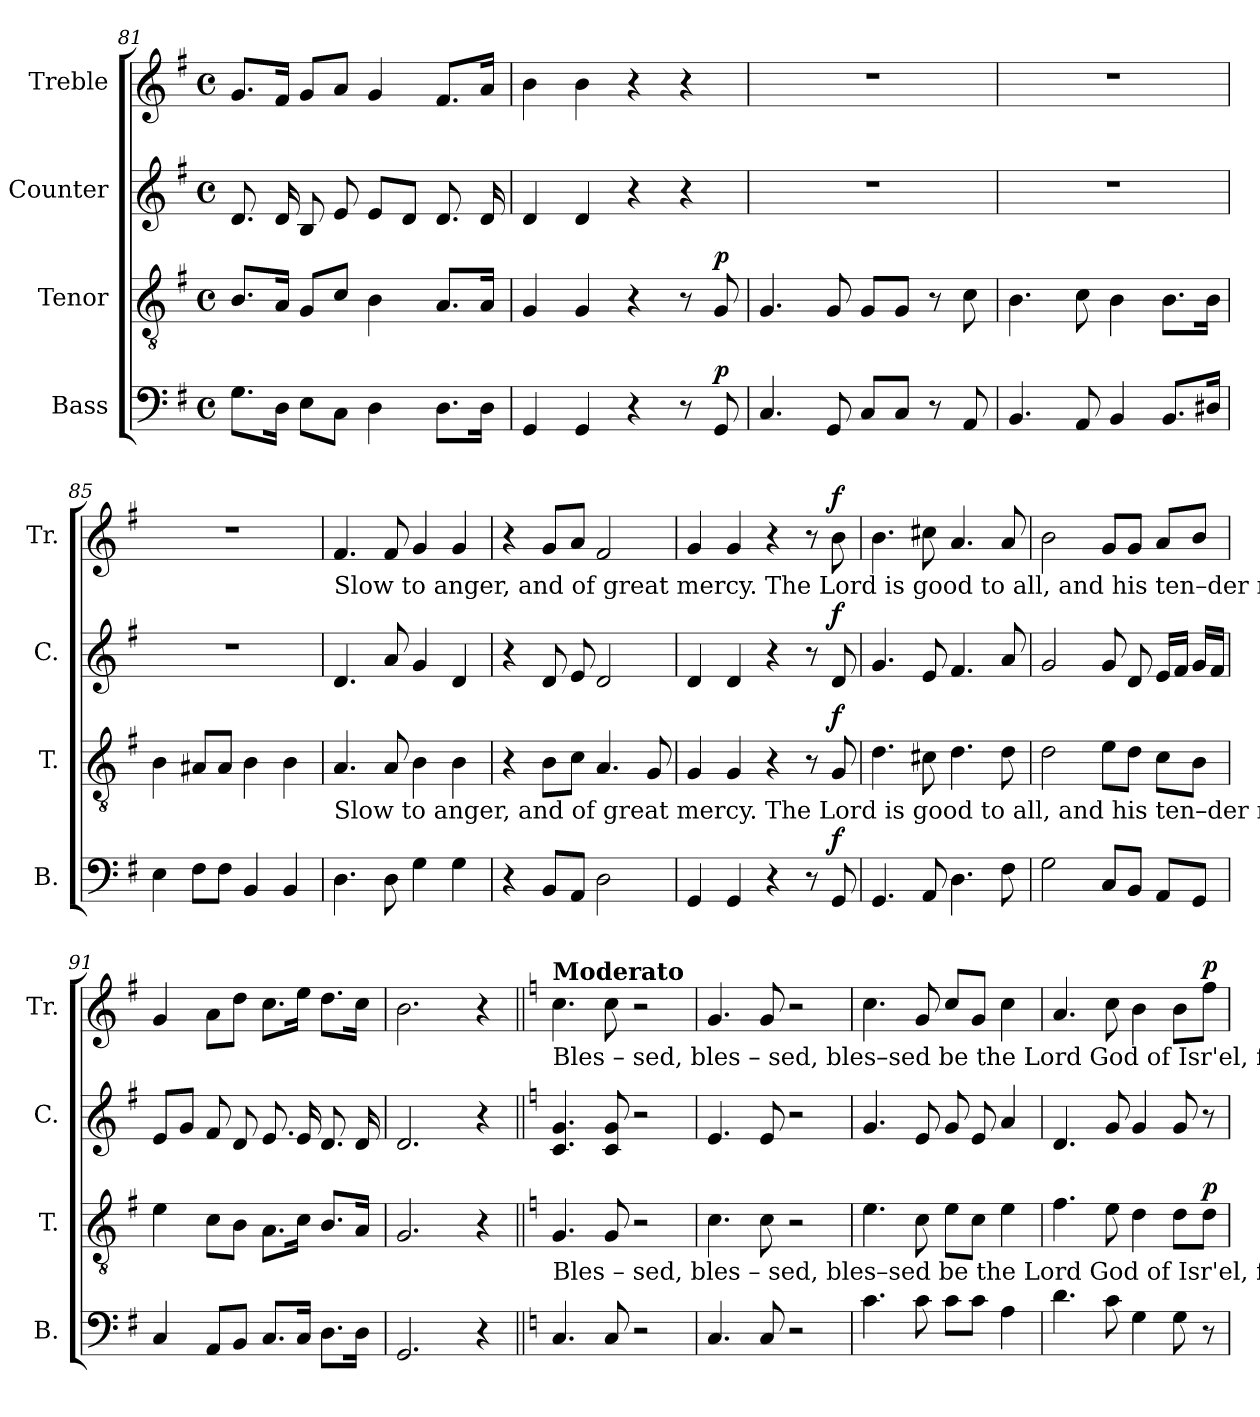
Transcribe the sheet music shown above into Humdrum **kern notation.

**kern	**dynam	**kern	**dynam	**kern	**dynam	**kern	**dynam
*part4	*part4	*part3	*part3	*part2	*part2	*part1	*part1
*staff4	*staff4	*staff3	*staff3	*staff2	*staff2	*staff1	*staff1
*I"Bass	*	*I"Tenor	*	*I"Counter	*	*I"Treble	*
*I'B.	*	*I'T.	*	*I'C.	*	*I'Tr.	*
*clefF4	*	*clefGv2	*	*clefG2	*	*clefG2	*
*k[f#]	*	*k[f#]	*	*k[f#]	*	*k[f#]	*
*M4/4	*	*M4/4	*	*M4/4	*	*M4/4	*
*met(c)	*	*met(c)	*	*met(c)	*	*met(c)	*
=81	=81	=81	=81	=81	=81	=81	=81
8.G\L	.	8.B/L	.	8.d/	.	8.g/L	.
16D\Jk	.	16A/Jk	.	16d/	.	16f#/Jk	.
8E\L	.	8G/L	.	8B/	.	8g/L	.
8C\J	.	8c/J	.	8e/	.	8a/J	.
4D\	.	4B\	.	8e/L	.	4g/	.
.	.	.	.	8d/J	.	.	.
8.D\L	.	8.A/L	.	8.d/	.	8.f#/L	.
16D\Jk	.	16A/Jk	.	16d/	.	16a/Jk	.
=82	=82	=82	=82	=82	=82	=82	=82
4GG/	.	4G/	.	4d/	.	4b\	.
4GG/	.	4G/	.	4d/	.	4b\	.
4r	.	4r	.	4r	.	4r	.
8r	.	8r	.	4r	.	4r	.
!	!LO:DY:a	!	!LO:DY:a	!	!	!	!
8GG/	p	8G/	p	.	.	.	.
=83	=83	=83	=83	=83	=83	=83	=83
4.C/	.	4.G/	.	1r	.	1r	.
8GG/	.	8G/	.	.	.	.	.
8C/L	.	8G/L	.	.	.	.	.
8C/J	.	8G/J	.	.	.	.	.
8r	.	8r	.	.	.	.	.
8AA/	.	8c\	.	.	.	.	.
=84	=84	=84	=84	=84	=84	=84	=84
4.BB/	.	4.B\	.	1r	.	1r	.
8AA/	.	8c\	.	.	.	.	.
4BB/	.	4B\	.	.	.	.	.
8.BB/L	.	8.B\L	.	.	.	.	.
16D#X/Jk	.	16B\Jk	.	.	.	.	.
=85	=85	=85	=85	=85	=85	=85	=85
4E\	.	4B\	.	1r	.	1r	.
8F#\L	.	8A#X/L	.	.	.	.	.
8F#\J	.	8A#/J	.	.	.	.	.
4BB/	.	4B\	.	.	.	.	.
4BB/	.	4B\	.	.	.	.	.
!!LO:PB:g=z
=86	=86	=86	=86	=86	=86	=86	=86
!	!	!	!	!	!	!LO:TX:b:t=Slow to anger,        and  of  great       mercy.        The  Lord  is   good  to   all,    and  his  ten–der    mer – cies are  ov–er  all   his   works.	!
!	!	!LO:TX:b:t=Slow to anger,        and  of  great       mercy.        The  Lord  is   good  to   all,    and  his  ten–der    mer – cies are  ov–er  all   his   works.	!	!	!	!	!
4.D\	.	4.A/	.	4.d/	.	4.f#/	.
8D\	.	8A/	.	8a/	.	8f#/	.
4G\	.	4B\	.	4g/	.	4g/	.
4G\	.	4B\	.	4d/	.	4g/	.
=87	=87	=87	=87	=87	=87	=87	=87
4r	.	4r	.	4r	.	4r	.
8BB/L	.	8B\L	.	8d/	.	8g/L	.
8AA/J	.	8c\J	.	8e/	.	8a/J	.
2D\	.	4.A/	.	2d/	.	2f#/	.
.	.	8G/	.	.	.	.	.
=88	=88	=88	=88	=88	=88	=88	=88
4GG/	.	4G/	.	4d/	.	4g/	.
4GG/	.	4G/	.	4d/	.	4g/	.
4r	.	4r	.	4r	.	4r	.
8r	.	8r	.	8r	.	8r	.
!	!LO:DY:a	!	!LO:DY:a	!	!LO:DY:a	!	!LO:DY:a
8GG/	f	8G/	f	8d/	f	8b\	f
=89	=89	=89	=89	=89	=89	=89	=89
4.GG/	.	4.d\	.	4.g/	.	4.b\	.
8AA/	.	8c#X\	.	8e/	.	8cc#X\	.
4.D\	.	4.d\	.	4.f#/	.	4.a/	.
8F#\	.	8d\	.	8a/	.	8a/	.
=90	=90	=90	=90	=90	=90	=90	=90
2G\	.	2d\	.	2g/	.	2b\	.
8C/L	.	8e\L	.	8g/	.	8g/L	.
8BB/J	.	8d\J	.	8d/	.	8g/J	.
8AA/L	.	8c\L	.	16e/LL	.	8a/L	.
.	.	.	.	16f#/JJ	.	.	.
8GG/J	.	8B\J	.	16g/LL	.	8b/J	.
.	.	.	.	16f#/JJ	.	.	.
=91	=91	=91	=91	=91	=91	=91	=91
4C/	.	4e\	.	8e/L	.	4g/	.
.	.	.	.	8g/J	.	.	.
8AA/L	.	8c\L	.	8f#/	.	8a\L	.
8BB/J	.	8B\J	.	8d/	.	8dd\J	.
8.C/L	.	8.A\L	.	8.e/	.	8.cc\L	.
16C/Jk	.	16c\Jk	.	16e/	.	16ee\Jk	.
8.D\L	.	8.B/L	.	8.d/	.	8.dd\L	.
16D\Jk	.	16A/Jk	.	16d/	.	16cc\Jk	.
=92	=92	=92	=92	=92	=92	=92	=92
2.GG/	.	2.G/	.	2.d/	.	2.b\	.
4r	.	4r	.	4r	.	4r	.
!!LO:LB:g=z
=93||	=93||	=93||	=93||	=93||	=93||	=93||	=93||
*k[]	*	*k[]	*	*k[]	*	*k[]	*
!	!	!	!	!	!	!LO:TX:b:t=Bles – sed,          bles – sed,         bles–sed be the Lord God of Isr'el, from this time forth forever,                                                                     For–	!
!	!	!	!	!	!	!LO:TX:a:B:t=Moderato	!
!	!	!LO:TX:b:t=Bles – sed,          bles – sed,         bles–sed be the Lord God of Isr'el, from this time forth forever,                                                                    For–	!	!	!	!	!
4.C/	.	4.G/	.	4.c/ 4.g/	.	4.cc\	.
8C/	.	8G/	.	8c/ 8g/	.	8cc\	.
2r	.	2r	.	2r	.	2r	.
=94	=94	=94	=94	=94	=94	=94	=94
4.C/	.	4.c\	.	4.e/	.	4.g/	.
8C/	.	8c\	.	8e/	.	8g/	.
2r	.	2r	.	2r	.	2r	.
=95	=95	=95	=95	=95	=95	=95	=95
4.c\	.	4.e\	.	4.g/	.	4.cc\	.
8c\	.	8c\	.	8e/	.	8g/	.
8c\L	.	8e\L	.	8g/	.	8cc/L	.
8c\J	.	8c\J	.	8e/	.	8g/J	.
4A\	.	4e\	.	4a/	.	4cc\	.
=96	=96	=96	=96	=96	=96	=96	=96
4.d\	.	4.f\	.	4.d/	.	4.a/	.
8c\	.	8e\	.	8g/	.	8cc\	.
4G\	.	4d\	.	4g/	.	4b\	.
8G\	.	8d\L	.	8g/	.	8b\L	.
!	!	!	!LO:DY:a	!	!	!	!LO:DY:a
8r	.	8d\J	p	8r	.	8ff\J	p
=	=	=	=	=	=	=	=
*-	*-	*-	*-	*-	*-	*-	*-
